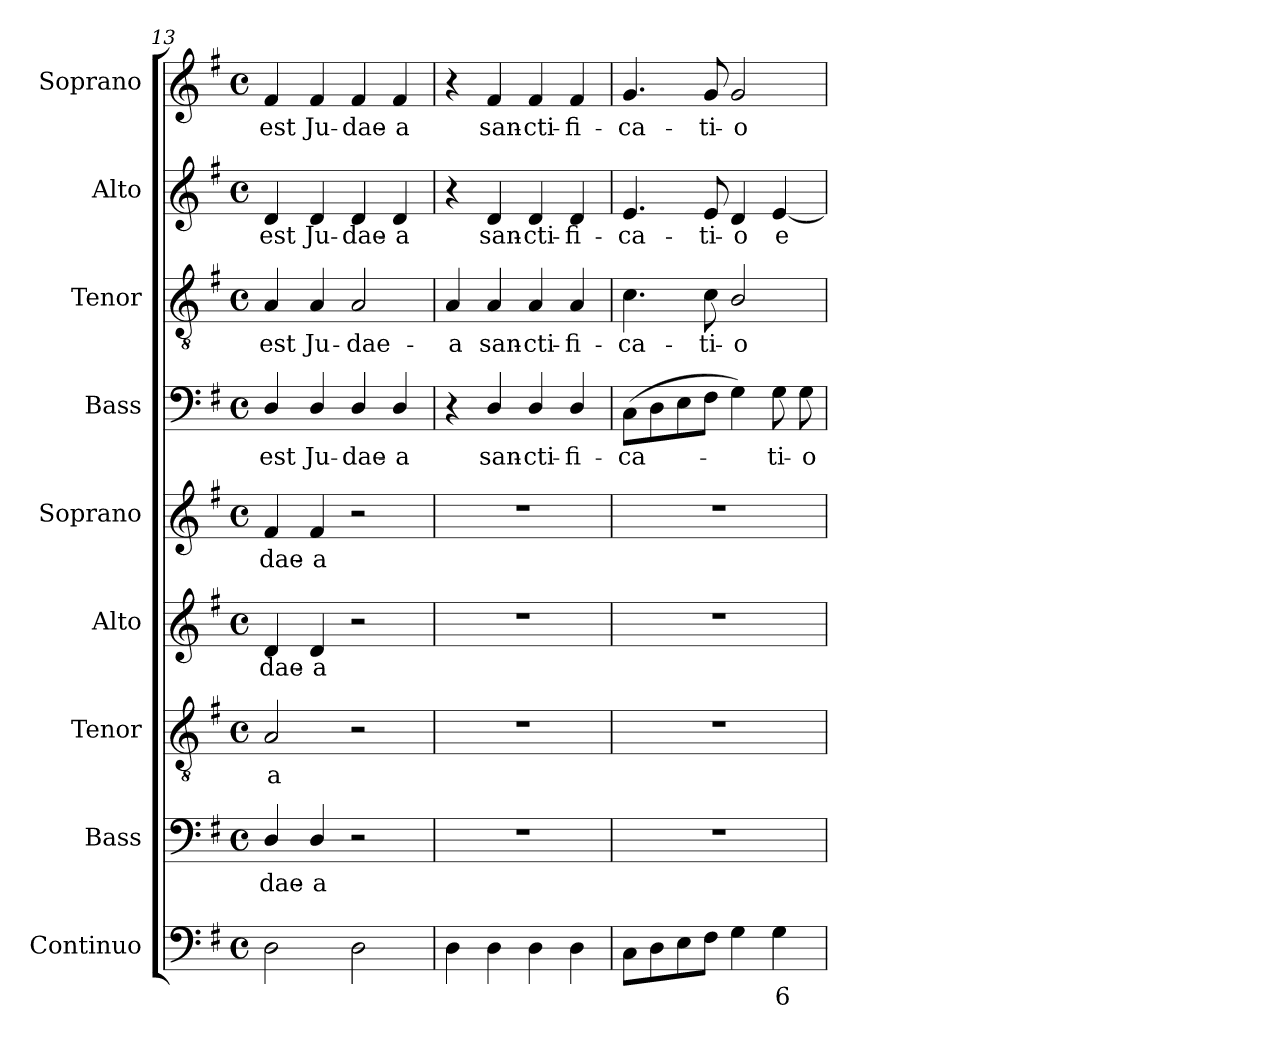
**kern	**text	**kern	**text	**kern	**text	**kern	**text	**kern	**text	**kern	**text	**kern	**text	**kern	**text	**kern	**text
*part9	*part9	*part8	*part8	*part7	*part7	*part6	*part6	*part5	*part5	*part4	*part4	*part3	*part3	*part2	*part2	*part1	*part1
*staff9	*staff9	*staff8	*staff8	*staff7	*staff7	*staff6	*staff6	*staff5	*staff5	*staff4	*staff4	*staff3	*staff3	*staff2	*staff2	*staff1	*staff1
*I"Continuo	*	*I"Bass	*	*I"Tenor	*	*I"Alto	*	*I"Soprano	*	*I"Bass	*	*I"Tenor	*	*I"Alto	*	*I"Soprano	*
*I'Cont.	*	*I'B.	*	*I'T.	*	*I'A.	*	*I'S.	*	*I'B.	*	*I'T.	*	*I'A.	*	*I'S.	*
!!LO:LB:g=z
*clefF4	*	*clefF4	*	*clefGv2	*	*clefG2	*	*clefG2	*	*clefF4	*	*clefGv2	*	*clefG2	*	*clefG2	*
*	*	*	*	*ITrd7c12	*	*	*	*	*	*	*	*ITrd7c12	*	*	*	*	*
*k[f#]	*	*k[f#]	*	*k[f#]	*	*k[f#]	*	*k[f#]	*	*k[f#]	*	*k[f#]	*	*k[f#]	*	*k[f#]	*
*G:	*	*G:	*	*G:	*	*G:	*	*G:	*	*G:	*	*G:	*	*G:	*	*G:	*
*M4/4	*	*M4/4	*	*M4/4	*	*M4/4	*	*M4/4	*	*M4/4	*	*M4/4	*	*M4/4	*	*M4/4	*
*met(c)	*	*met(c)	*	*met(c)	*	*met(c)	*	*met(c)	*	*met(c)	*	*met(c)	*	*met(c)	*	*met(c)	*
=13	=13	=13	=13	=13	=13	=13	=13	=13	=13	=13	=13	=13	=13	=13	=13	=13	=13
!	!	!	!LO:LY:b:color=#000000	!	!	!	!	!	!	!	!	!	!	!	!	!	!
!	!	!	!	!	!LO:LY:b:color=#000000	!	!	!	!	!	!	!	!	!	!	!	!
!	!	!	!	!	!	!	!LO:LY:b:color=#000000	!	!	!	!	!	!	!	!	!	!
!	!	!	!	!	!	!	!	!	!LO:LY:b:color=#000000	!	!	!	!	!	!	!	!
!	!	!	!	!	!	!	!	!	!	!	!LO:LY:b:color=#000000	!	!	!	!	!	!
!	!	!	!	!	!	!	!	!	!	!	!	!	!LO:LY:b:color=#000000	!	!	!	!
!	!	!	!	!	!	!	!	!	!	!	!	!	!	!	!LO:LY:b:color=#000000	!	!
!	!	!	!	!	!	!	!	!	!	!	!	!	!	!	!	!	!LO:LY:b:color=#000000
2Di\	.	4Di/	-dae-	2AAi/	-a	4di/	-dae-	4f#i/	-dae-	4Di/	est	4AAi/	est	4di/	est	4f#i/	est
!	!	!	!LO:LY:b:color=#000000	!	!	!	!	!	!	!	!	!	!	!	!	!	!
!	!	!	!	!	!	!	!LO:LY:b:color=#000000	!	!	!	!	!	!	!	!	!	!
!	!	!	!	!	!	!	!	!	!LO:LY:b:color=#000000	!	!	!	!	!	!	!	!
!	!	!	!	!	!	!	!	!	!	!	!LO:LY:b:color=#000000	!	!	!	!	!	!
!	!	!	!	!	!	!	!	!	!	!	!	!	!LO:LY:b:color=#000000	!	!	!	!
!	!	!	!	!	!	!	!	!	!	!	!	!	!	!	!LO:LY:b:color=#000000	!	!
!	!	!	!	!	!	!	!	!	!	!	!	!	!	!	!	!	!LO:LY:b:color=#000000
.	.	4Di/	-a	.	.	4di/	-a	4f#i/	-a	4Di/	Ju-	4AAi/	Ju-	4di/	Ju-	4f#i/	Ju-
!	!	!	!	!	!	!	!	!	!	!	!LO:LY:b:color=#000000	!	!	!	!	!	!
!	!	!	!	!	!	!	!	!	!	!	!	!	!LO:LY:b:color=#000000	!	!	!	!
!	!	!	!	!	!	!	!	!	!	!	!	!	!	!	!LO:LY:b:color=#000000	!	!
!	!	!	!	!	!	!	!	!	!	!	!	!	!	!	!	!	!LO:LY:b:color=#000000
2Di\	.	2r	.	2r	.	2r	.	2r	.	4Di/	-dae-	2AAi/	-dae-	4di/	-dae-	4f#i/	-dae-
!	!	!	!	!	!	!	!	!	!	!	!LO:LY:b:color=#000000	!	!	!	!	!	!
!	!	!	!	!	!	!	!	!	!	!	!	!	!	!	!LO:LY:b:color=#000000	!	!
!	!	!	!	!	!	!	!	!	!	!	!	!	!	!	!	!	!LO:LY:b:color=#000000
.	.	.	.	.	.	.	.	.	.	4Di/	-a	.	.	4di/	-a	4f#i/	-a
=14	=14	=14	=14	=14	=14	=14	=14	=14	=14	=14	=14	=14	=14	=14	=14	=14	=14
!	!	!	!	!	!	!	!	!	!	!	!	!	!LO:LY:b:color=#000000	!	!	!	!
4Di\	.	1r	.	1r	.	1r	.	1r	.	4r	.	4AAi/	-a	4r	.	4r	.
!	!	!	!	!	!	!	!	!	!	!	!LO:LY:b:color=#000000	!	!	!	!	!	!
!	!	!	!	!	!	!	!	!	!	!	!	!	!LO:LY:b:color=#000000	!	!	!	!
!	!	!	!	!	!	!	!	!	!	!	!	!	!	!	!LO:LY:b:color=#000000	!	!
!	!	!	!	!	!	!	!	!	!	!	!	!	!	!	!	!	!LO:LY:b:color=#000000
4Di\	.	.	.	.	.	.	.	.	.	4Di/	san-	4AAi/	san-	4di/	san-	4f#i/	san-
!	!	!	!	!	!	!	!	!	!	!	!LO:LY:b:color=#000000	!	!	!	!	!	!
!	!	!	!	!	!	!	!	!	!	!	!	!	!LO:LY:b:color=#000000	!	!	!	!
!	!	!	!	!	!	!	!	!	!	!	!	!	!	!	!LO:LY:b:color=#000000	!	!
!	!	!	!	!	!	!	!	!	!	!	!	!	!	!	!	!	!LO:LY:b:color=#000000
4Di\	.	.	.	.	.	.	.	.	.	4Di/	-cti-	4AAi/	-cti-	4di/	-cti-	4f#i/	-cti-
!	!	!	!	!	!	!	!	!	!	!	!LO:LY:b:color=#000000	!	!	!	!	!	!
!	!	!	!	!	!	!	!	!	!	!	!	!	!LO:LY:b:color=#000000	!	!	!	!
!	!	!	!	!	!	!	!	!	!	!	!	!	!	!	!LO:LY:b:color=#000000	!	!
!	!	!	!	!	!	!	!	!	!	!	!	!	!	!	!	!	!LO:LY:b:color=#000000
4Di\	.	.	.	.	.	.	.	.	.	4Di/	-fi-	4AAi/	-fi-	4di/	-fi-	4f#i/	-fi-
=15	=15	=15	=15	=15	=15	=15	=15	=15	=15	=15	=15	=15	=15	=15	=15	=15	=15
!	!	!	!	!	!	!	!	!	!	!	!LO:LY:b:color=#000000	!	!	!	!	!	!
!	!	!	!	!	!	!	!	!	!	!	!	!	!LO:LY:b:color=#000000	!	!	!	!
!	!	!	!	!	!	!	!	!	!	!	!	!	!	!	!LO:LY:b:color=#000000	!	!
!	!	!	!	!	!	!	!	!	!	!	!	!	!	!	!	!	!LO:LY:b:color=#000000
8Ci\L	.	1r	.	1r	.	1r	.	1r	.	(8Ci\L	-ca-	4.Ci\	-ca-	4.ei/	-ca-	4.gi/	-ca-
8Di\	.	.	.	.	.	.	.	.	.	8Di\	.	.	.	.	.	.	.
8Ei\	.	.	.	.	.	.	.	.	.	8Ei\	.	.	.	.	.	.	.
!	!	!	!	!	!	!	!	!	!	!	!	!	!LO:LY:b:color=#000000	!	!	!	!
!	!	!	!	!	!	!	!	!	!	!	!	!	!	!	!LO:LY:b:color=#000000	!	!
!	!	!	!	!	!	!	!	!	!	!	!	!	!	!	!	!	!LO:LY:b:color=#000000
8F#i\J	.	.	.	.	.	.	.	.	.	8F#i\J	.	8Ci\	-ti-	8ei/	-ti-	8gi/	-ti-
!	!	!	!	!	!	!	!	!	!	!	!	!	!LO:LY:b:color=#000000	!	!	!	!
!	!	!	!	!	!	!	!	!	!	!	!	!	!	!	!LO:LY:b:color=#000000	!	!
!	!	!	!	!	!	!	!	!	!	!	!	!	!	!	!	!	!LO:LY:b:color=#000000
4Gi\	.	.	.	.	.	.	.	.	.	4Gi\)	.	2BBi/	-o	4di/	-o	2gi/	-o
!	!LO:LY:b:color=#000000	!	!	!	!	!	!	!	!	!	!	!	!	!	!	!	!
!	!	!	!	!	!	!	!	!	!	!	!LO:LY:b:color=#000000	!	!	!	!	!	!
!	!	!	!	!	!	!	!	!	!	!	!	!	!	!	!LO:LY:b:color=#000000	!	!
4Gi\	6	.	.	.	.	.	.	.	.	8Gi\	-ti-	.	.	[4ei/	e-	.	.
!	!	!	!	!	!	!	!	!	!	!	!LO:LY:b:color=#000000	!	!	!	!	!	!
.	.	.	.	.	.	.	.	.	.	8Gi\	-o	.	.	.	.	.	.
=	=	=	=	=	=	=	=	=	=	=	=	=	=	=	=	=	=
*-	*-	*-	*-	*-	*-	*-	*-	*-	*-	*-	*-	*-	*-	*-	*-	*-	*-
